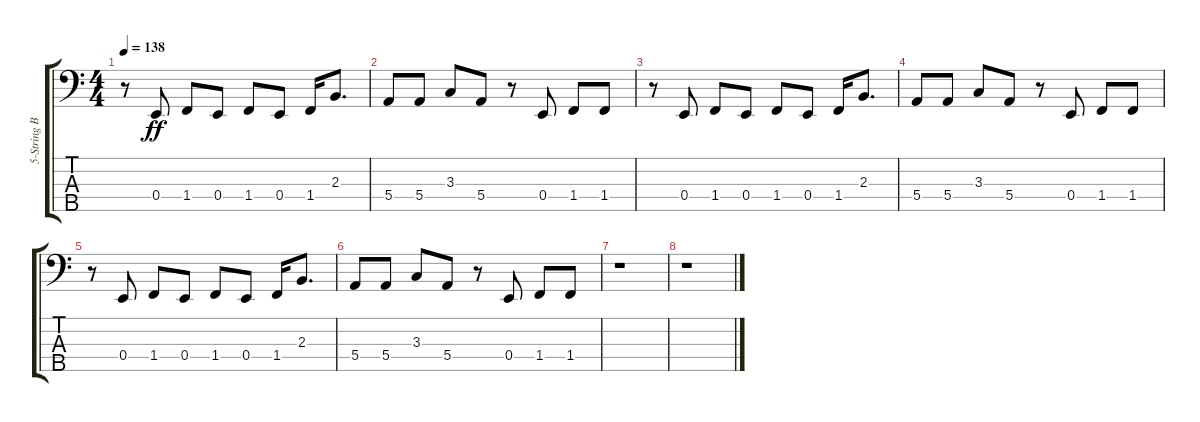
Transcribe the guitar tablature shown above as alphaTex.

\track ("5-String Bass" "5-String B") {mute instrument electricbasspick}
\staff {score tabs}
\tuning (G2 D2 A1 E1 B0) {hide}
\ts (4 4)
\tempo 138
\clef f4
\ks c
r.8{dy ff} 0.4.8 1.4.8 0.4.8 1.4.8 0.4.8 1.4.16 2.3.8{d} |
5.4.8 5.4.8 3.3.8 5.4.8 r.8 0.4.8 1.4.8 1.4.8 |
r.8 0.4.8 1.4.8 0.4.8 1.4.8 0.4.8 1.4.16 2.3.8{d} |
5.4.8 5.4.8 3.3.8 5.4.8 r.8 0.4.8 1.4.8 1.4.8 |
r.8 0.4.8 1.4.8 0.4.8 1.4.8 0.4.8 1.4.16 2.3.8{d} |
5.4.8 5.4.8 3.3.8 5.4.8 r.8 0.4.8 1.4.8 1.4.8 |
r.1 |
r.1
